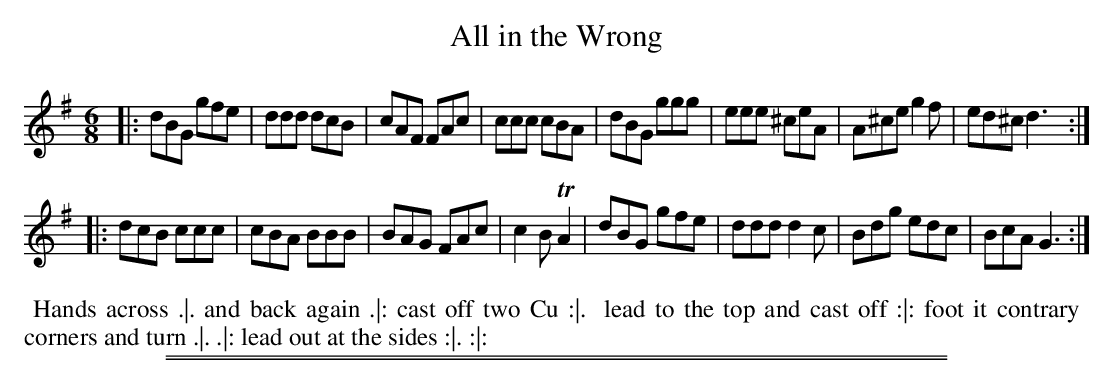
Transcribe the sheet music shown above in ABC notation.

X:1
T: All in the Wrong
M: 6/8
L: 1/8
K: G
|:\
dBG gfe | ddd dcB | cAF FAc | ccc cBA |\
dBG ggg | eee ^ceA | A^ce g2f | ed^c d3 :|
|:\
dcB ccc | cBA BBB | BAG FAc | c2B TA2 |\
dBG gfe | ddd d2c | Bdg edc | BcA G3 :|
